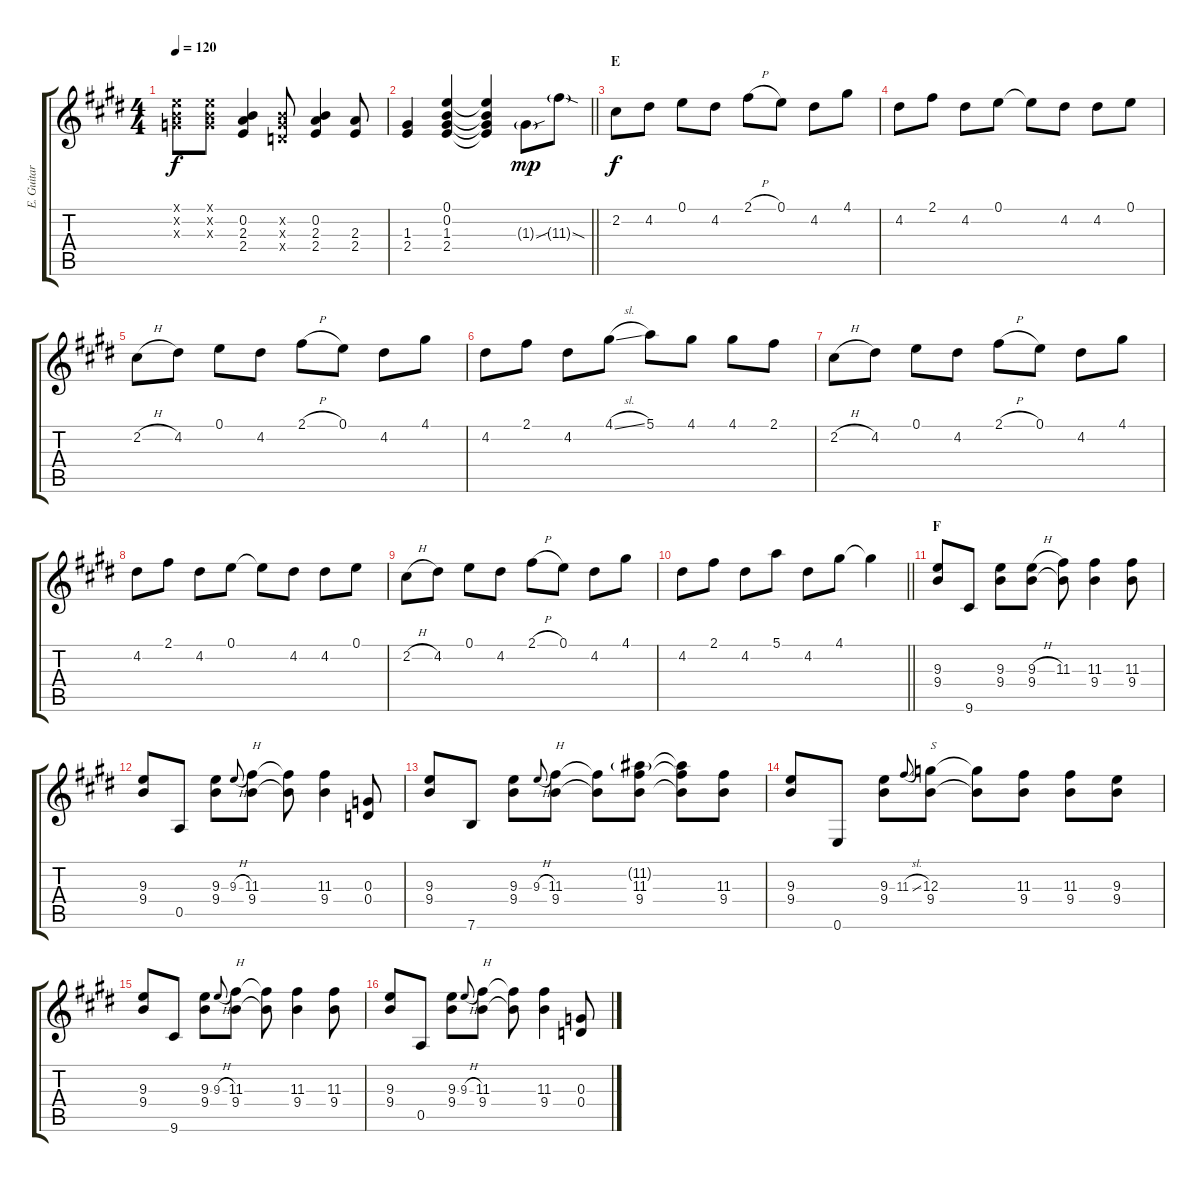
\track ("E. Guitar I" "E. Guitar ") {instrument electricguitarclean}
\staff {score tabs}
\tuning (E4 B3 G3 D3 A2 E2) {hide}
\ts (4 4)
\tempo 120
\clef g2
\ks e
(0.1{x} 0.2{x} 0.3{x}).8{dy f} (0.1{x} 0.2{x} 0.3{x}).8 (0.2 2.3 2.4).4 (0.2{x} 0.3{x} 0.4{x}).8 (0.2 2.3 2.4).4 (2.3 2.4).8 |
\barLineRight lightlight
(1.3 2.4).4 (0.1 0.2 1.3 2.4).4 (0.1{t} 0.2{t} 1.3{t} 2.4{t}).4 1.3{sou g}.8{dy mp} 11.3{sod g}.8 |
\section ("" "E")
2.2.8{dy f} 4.2.8 0.1.8 4.2.8 2.1{h}.8 0.1.8 4.2.8 4.1.8 |
4.2.8 2.1.8 4.2.8 0.1.8 0.1{t}.8 4.2.8 4.2.8 0.1.8 |
2.2{h}.8 4.2.8 0.1.8 4.2.8 2.1{h}.8 0.1.8 4.2.8 4.1.8 |
4.2.8 2.1.8 4.2.8 4.1{sl}.8 5.1.8 4.1.8 4.1.8 2.1.8 |
2.2{h}.8 4.2.8 0.1.8 4.2.8 2.1{h}.8 0.1.8 4.2.8 4.1.8 |
4.2.8 2.1.8 4.2.8 0.1.8 0.1{t}.8 4.2.8 4.2.8 0.1.8 |
2.2{h}.8 4.2.8 0.1.8 4.2.8 2.1{h}.8 0.1.8 4.2.8 4.1.8 |
\barLineRight lightlight
4.2.8 2.1.8 4.2.8 5.1.8 4.2.8 4.1.8 4.1{t}.4 |
\section ("" "F")
(9.3 9.4).8 9.6.8 (9.3 9.4).8 (9.3{h} 9.4).8 (11.3 9.4{t}).8 (11.3 9.4).4 (11.3 9.4).8 |
(9.3 9.4).8 0.5.8 (9.3 9.4).8 9.3{h}.8{gr onbeat} (11.3 9.4).8{txt "H"} (11.3{t} 9.4{t}).8 (11.3 9.4).4 (0.3 0.4).8 |
(9.3 9.4).8 7.6.8 (9.3 9.4).8 9.3{h}.8{gr onbeat} (11.3 9.4).8{txt "H"} (11.3{t} 9.4{t}).8 (11.2{g} 11.3 9.4).8 (11.2{t} 11.3{t} 9.4{t}).8 (11.3 9.4).8 |
(9.3 9.4).8 0.6.8 (9.3 9.4).8 11.3{sl}.8{gr onbeat} (12.3 9.4).8{txt "S"} (12.3{t} 9.4{t}).8 (11.3 9.4).8 (11.3 9.4).8 (9.3 9.4).8 |
(9.3 9.4).8 9.6.8 (9.3 9.4).8 9.3{h}.8{gr onbeat} (11.3 9.4).8{txt "H"} (11.3{t} 9.4{t}).8 (11.3 9.4).4 (11.3 9.4).8 |
(9.3 9.4).8 0.5.8 (9.3 9.4).8 9.3{h}.8{gr onbeat} (11.3 9.4).8{txt "H"} (11.3{t} 9.4{t}).8 (11.3 9.4).4 (0.3 0.4).8
